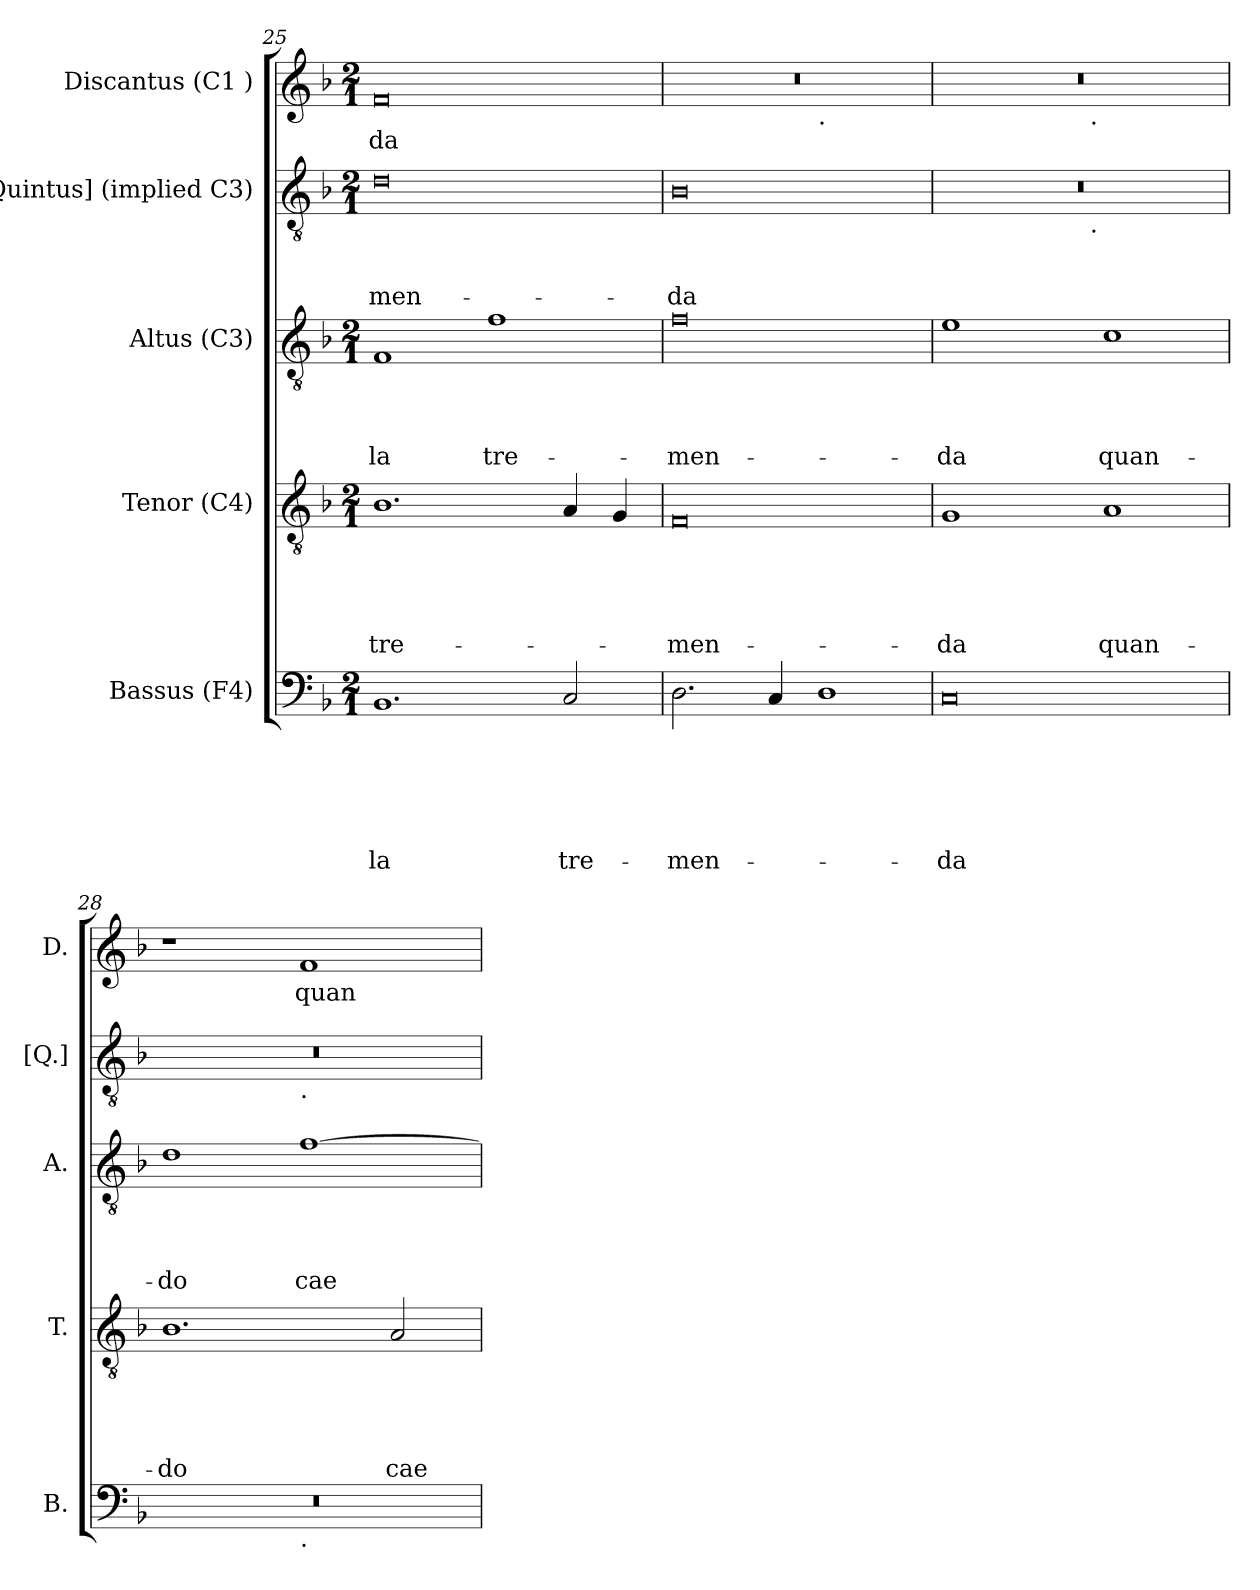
**kern	**text	**text	**text	**text	**text	**text	**kern	**text	**text	**text	**text	**text	**kern	**text	**text	**text	**text	**kern	**text	**text	**text	**kern	**text
*part5	*part5	*part5	*part5	*part5	*part5	*part5	*part4	*part4	*part4	*part4	*part4	*part4	*part3	*part3	*part3	*part3	*part3	*part2	*part2	*part2	*part2	*part1	*part1
*staff5	*staff5	*staff5	*staff5	*staff5	*staff5	*staff5	*staff4	*staff4	*staff4	*staff4	*staff4	*staff4	*staff3	*staff3	*staff3	*staff3	*staff3	*staff2	*staff2	*staff2	*staff2	*staff1	*staff1
*I"Bassus (F4)	*	*	*	*	*	*	*I"Tenor (C4)	*	*	*	*	*	*I"Altus (C3)	*	*	*	*	*I"[Quintus] (implied C3)	*	*	*	*I"Discantus (C1 )	*
*I'B.	*	*	*	*	*	*	*I'T.	*	*	*	*	*	*I'A.	*	*	*	*	*I'[Q.]	*	*	*	*I'D.	*
*clefF4	*	*	*	*	*	*	*clefGv2	*	*	*	*	*	*clefGv2	*	*	*	*	*clefGv2	*	*	*	*clefG2	*
*k[b-]	*	*	*	*	*	*	*k[b-]	*	*	*	*	*	*k[b-]	*	*	*	*	*k[b-]	*	*	*	*k[b-]	*
*F:	*	*	*	*	*	*	*F:	*	*	*	*	*	*F:	*	*	*	*	*F:	*	*	*	*F:	*
*M2/1	*	*	*	*	*	*	*M2/1	*	*	*	*	*	*M2/1	*	*	*	*	*M2/1	*	*	*	*M2/1	*
=25	=25	=25	=25	=25	=25	=25	=25	=25	=25	=25	=25	=25	=25	=25	=25	=25	=25	=25	=25	=25	=25	=25	=25
!	!	!	!	!	!	!LO:LY:b	!	!	!	!	!	!LO:LY:b	!	!	!	!	!LO:LY:b	!	!	!	!LO:LY:b	!	!LO:LY:b:rj
1.BB-	.	.	.	.	.	-la	1.B-	.	.	.	.	tre-	1F	.	.	.	-la	0d	.	.	-men-	0f	-da
!	!	!	!	!	!	!	!	!	!	!	!	!	!	!	!	!	!LO:LY:b	!	!	!	!	!	!
.	.	.	.	.	.	.	.	.	.	.	.	.	1f	.	.	.	tre-	.	.	.	.	.	.
!	!	!	!	!	!	!LO:LY:b	!	!	!	!	!	!	!	!	!	!	!	!	!	!	!	!	!
2C/	.	.	.	.	.	tre-	4A/	.	.	.	.	.	.	.	.	.	.	.	.	.	.	.	.
.	.	.	.	.	.	.	4G/	.	.	.	.	.	.	.	.	.	.	.	.	.	.	.	.
=26	=26	=26	=26	=26	=26	=26	=26	=26	=26	=26	=26	=26	=26	=26	=26	=26	=26	=26	=26	=26	=26	=26	=26
!	!	!	!	!	!	!LO:LY:b	!	!	!	!	!	!LO:LY:b	!	!	!	!	!LO:LY:b	!	!	!	!LO:LY:b:rj	!	!
*	*	*	*	*	*	*	*	*	*	*	*	*	*	*	*	*	*	*	*	*	*	*^	*
2.D\	.	.	.	.	.	-men-	0F	.	.	.	.	-men-	0f	.	.	.	-men-	0B-	.	.	-da	0r	1ryy	.
4C/	.	.	.	.	.	.	.	.	.	.	.	.	.	.	.	.	.	.	.	.	.	.	.	.
!	!	!	!	!	!	!	!	!	!	!	!	!	!	!	!	!	!	!	!	!	!	!	!LO:TX:b:t=.	!
1D	.	.	.	.	.	.	.	.	.	.	.	.	.	.	.	.	.	.	.	.	.	.	1ryy	.
=27	=27	=27	=27	=27	=27	=27	=27	=27	=27	=27	=27	=27	=27	=27	=27	=27	=27	=27	=27	=27	=27	=27	=27	=27
!	!	!	!	!	!	!LO:LY:b:rj	!	!	!	!	!	!LO:LY:b	!	!	!	!	!LO:LY:b	!	!	!	!	!	!	!
*	*	*	*	*	*	*	*	*	*	*	*	*	*	*	*	*	*	*^	*	*	*	*	*	*
0C	.	.	.	.	.	-da	1G	.	.	.	.	-da	1e	.	.	.	-da	0r	2ryy	.	.	.	0r	2ryy	.
.	.	.	.	.	.	.	.	.	.	.	.	.	.	.	.	.	.	.	4...ryy	.	.	.	.	4...ryy	.
!	!	!	!	!	!	!	!	!	!	!	!	!	!	!	!	!	!	!	!	!	!	!	!	!LO:TX:b:t=.	!
!	!	!	!	!	!	!	!	!	!	!	!	!	!	!	!	!	!	!	!LO:TX:b:t=.	!	!	!	!	!	!
.	.	.	.	.	.	.	.	.	.	.	.	.	.	.	.	.	.	.	1ryy	.	.	.	.	1ryy	.
!	!	!	!	!	!	!	!	!	!	!	!	!LO:LY:b	!	!	!	!	!LO:LY:b	!	!	!	!	!	!	!	!
.	.	.	.	.	.	.	1A	.	.	.	.	quan-	1c	.	.	.	quan-	.	.	.	.	.	.	.	.
.	.	.	.	.	.	.	.	.	.	.	.	.	.	.	.	.	.	.	32ryy	.	.	.	.	32ryy	.
!!LO:PB:g=z
=28	=28	=28	=28	=28	=28	=28	=28	=28	=28	=28	=28	=28	=28	=28	=28	=28	=28	=28	=28	=28	=28	=28	=28	=28	=28
!	!	!	!	!	!	!	!	!	!	!	!	!LO:LY:b	!	!	!	!	!LO:LY:b	!	!	!	!	!	!	!	!
*^	*	*	*	*	*	*	*	*	*	*	*	*	*	*	*	*	*	*	*	*	*	*	*v	*v	*
0r	1ryy	.	.	.	.	.	.	1.B-	.	.	.	.	-do	1d	.	.	.	-do	0r	1ryy	.	.	.	1r	.
!	!	!	!	!	!	!	!	!	!	!	!	!	!	!	!	!	!	!	!	!LO:TX:b:t=.	!	!	!	!	!
!	!LO:TX:b:t=.	!	!	!	!	!	!	!	!	!	!	!	!	!	!	!	!	!	!	!	!	!	!	!	!
!	!	!	!	!	!	!	!	!	!	!	!	!	!	!	!	!	!	!LO:LY:b	!	!	!	!	!	!	!LO:LY:b
.	1ryy	.	.	.	.	.	.	.	.	.	.	.	.	[>1f	.	.	.	cae-	.	1ryy	.	.	.	1f	quan-
!	!	!	!	!	!	!	!	!	!	!	!	!	!LO:LY:b	!	!	!	!	!	!	!	!	!	!	!	!
.	.	.	.	.	.	.	.	2A/	.	.	.	.	cae-	.	.	.	.	.	.	.	.	.	.	.	.
*v	*v	*	*	*	*	*	*	*	*	*	*	*	*	*	*	*	*	*	*v	*v	*	*	*	*	*
=	=	=	=	=	=	=	=	=	=	=	=	=	=	=	=	=	=	=	=	=	=	=	=
*-	*-	*-	*-	*-	*-	*-	*-	*-	*-	*-	*-	*-	*-	*-	*-	*-	*-	*-	*-	*-	*-	*-	*-
